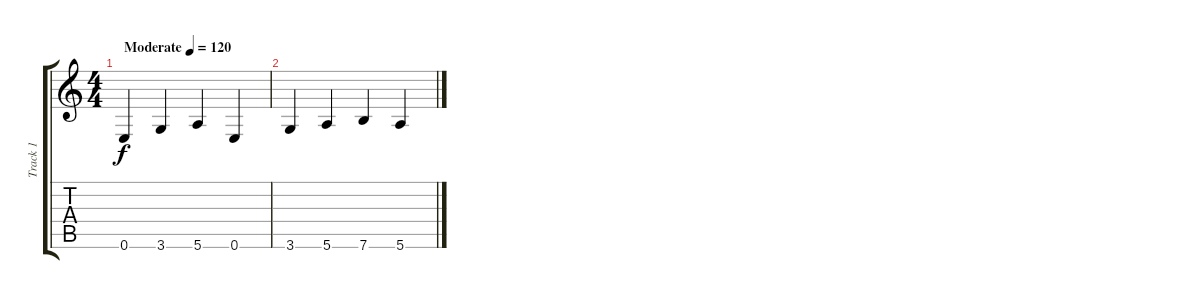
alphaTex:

\track ("Track 1" "Track 1") {instrument acousticguitarsteel}
\staff {score tabs}
\tuning (E4 B3 G3 D3 A2 E2) {hide}
\ts (4 4)
\tempo (120 "Moderate")
\clef g2
\ks c
0.6.4{dy f instrument acousticguitarsteel} 3.6.4 5.6.4 0.6.4 |
3.6.4 5.6.4 7.6.4 5.6.4
